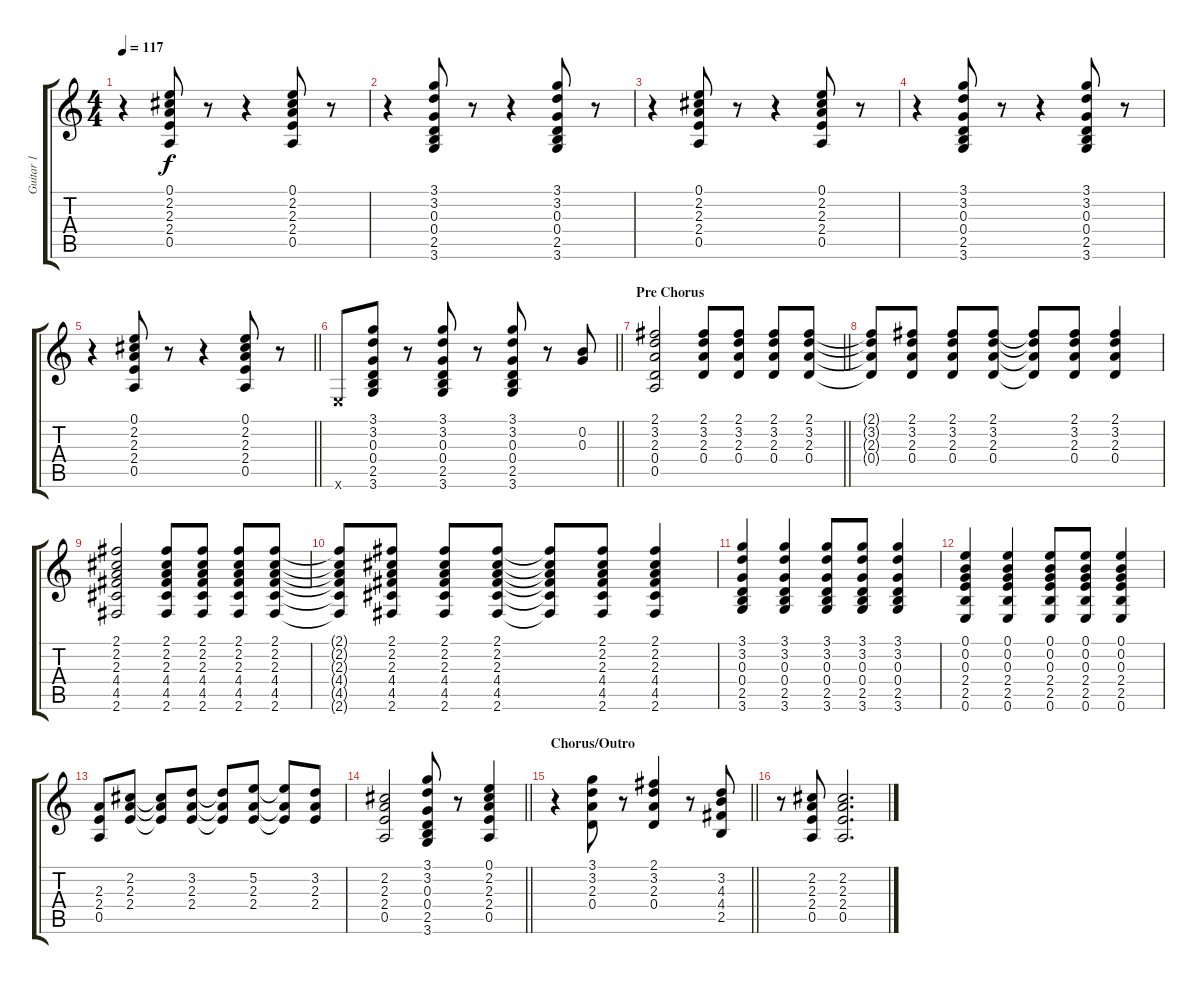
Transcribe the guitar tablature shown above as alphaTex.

\track ("Guitar 1" "Guitar 1") {instrument electricguitarclean}
\staff {score tabs}
\tuning (E4 B3 G3 D3 A2 E2) {hide}
\ts (4 4)
\tempo 117
\clef g2
\ks c
r.4{dy f} (0.1 2.2 2.3 2.4 0.5).8 r.8 r.4 (0.1 2.2 2.3 2.4 0.5).8 r.8 |
r.4 (3.1 3.2 0.3 0.4 2.5 3.6).8 r.8 r.4 (3.1 3.2 0.3 0.4 2.5 3.6).8 r.8 |
r.4 (0.1 2.2 2.3 2.4 0.5).8 r.8 r.4 (0.1 2.2 2.3 2.4 0.5).8 r.8 |
r.4 (3.1 3.2 0.3 0.4 2.5 3.6).8 r.8 r.4 (3.1 3.2 0.3 0.4 2.5 3.6).8 r.8 |
\barLineRight lightlight
r.4 (0.1 2.2 2.3 2.4 0.5).8 r.8 r.4 (0.1 2.2 2.3 2.4 0.5).8 r.8 |
\barLineRight lightlight
0.6{x}.8 (3.1 3.2 0.3 0.4 2.5 3.6).8 r.8 (3.1 3.2 0.3 0.4 2.5 3.6).8 r.8 (3.1 3.2 0.3 0.4 2.5 3.6).8 r.8 (0.2 0.3).8 |
\section ("" "Pre Chorus")
\barLineRight lightlight
(2.1 3.2 2.3 0.4 0.5).2 (2.1 3.2 2.3 0.4).8 (2.1 3.2 2.3 0.4).8 (2.1 3.2 2.3 0.4).8 (2.1 3.2 2.3 0.4).8 |
(2.1{t} 3.2{t} 2.3{t} 0.4{t}).8 (2.1 3.2 2.3 0.4).8 (2.1 3.2 2.3 0.4).8 (2.1 3.2 2.3 0.4).8 (2.1{t} 3.2{t} 2.3{t} 0.4{t}).8 (2.1 3.2 2.3 0.4).8 (2.1 3.2 2.3 0.4).4 |
(2.1 2.2 2.3 4.4 4.5 2.6).2 (2.1 2.2 2.3 4.4 4.5 2.6).8 (2.1 2.2 2.3 4.4 4.5 2.6).8 (2.1 2.2 2.3 4.4 4.5 2.6).8 (2.1 2.2 2.3 4.4 4.5 2.6).8 |
(2.1{t} 2.2{t} 2.3{t} 4.4{t} 4.5{t} 2.6{t}).8 (2.1 2.2 2.3 4.4 4.5 2.6).8 (2.1 2.2 2.3 4.4 4.5 2.6).8 (2.1 2.2 2.3 4.4 4.5 2.6).8 (2.1{t} 2.2{t} 2.3{t} 4.4{t} 4.5{t} 2.6{t}).8 (2.1 2.2 2.3 4.4 4.5 2.6).8 (2.1 2.2 2.3 4.4 4.5 2.6).4 |
(3.1 3.2 0.3 0.4 2.5 3.6).4 (3.1 3.2 0.3 0.4 2.5 3.6).4 (3.1 3.2 0.3 0.4 2.5 3.6).8 (3.1 3.2 0.3 0.4 2.5 3.6).8 (3.1 3.2 0.3 0.4 2.5 3.6).4 |
(0.1 0.2 0.3 2.4 2.5 0.6).4 (0.1 0.2 0.3 2.4 2.5 0.6).4 (0.1 0.2 0.3 2.4 2.5 0.6).8 (0.1 0.2 0.3 2.4 2.5 0.6).8 (0.1 0.2 0.3 2.4 2.5 0.6).4 |
(2.3 2.4 0.5).8 (2.2 2.3 2.4).8 (2.2{t} 2.3{t} 2.4{t}).8 (3.2 2.3 2.4).8 (3.2{t} 2.3{t} 2.4{t}).8 (5.2 2.3 2.4).8 (5.2{t} 2.3{t} 2.4{t}).8 (3.2 2.3 2.4).8 |
\barLineRight lightlight
(2.2 2.3 2.4 0.5).2 (3.1 3.2 0.3 0.4 2.5 3.6).8 r.8 (0.1 2.2 2.3 2.4 0.5).4 |
\section ("" "Chorus/Outro")
\barLineRight lightlight
r.4 (3.1 3.2 2.3 0.4).8 r.8 (2.1 3.2 2.3 0.4).4 r.8 (3.2 4.3 4.4 2.5).8 |
r.8 (2.2 2.3 2.4 0.5).8 (2.2 2.3 2.4 0.5).2{d}
